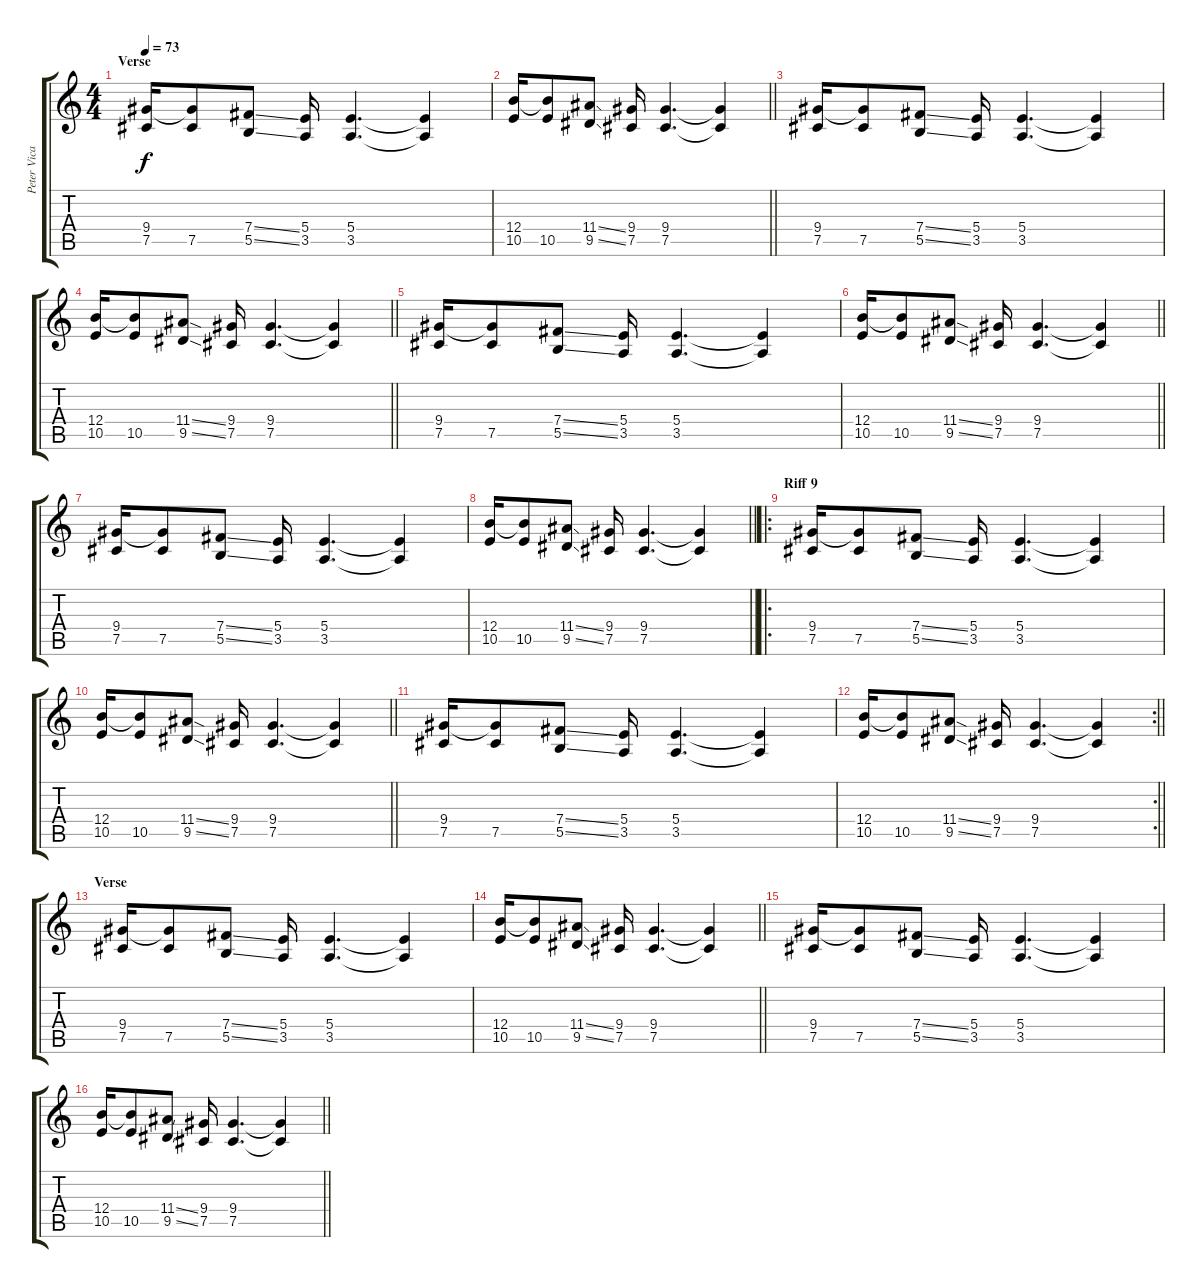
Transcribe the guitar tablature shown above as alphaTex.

\track ("Peter Vicar" "Peter Vica") {instrument distortionguitar}
\staff {score tabs}
\tuning (Db4 Ab3 E3 B2 Gb2 Db2) {hide}
\ts (4 4)
\section ("" "Verse")
\tempo 73
\clef g2
\ks c
(9.4 7.5).16{dy f} (9.4{t} 7.5).8 (7.4{ss} 5.5{ss}).8 (5.4 3.5).16 (5.4 3.5).4{d} (5.4{t} 3.5{t}).4 |
\barLineRight lightlight
(12.4 10.5).16 (12.4{t} 10.5).8 (11.4{ss} 9.5{ss}).8 (9.4 7.5).16 (9.4 7.5).4{d} (9.4{t} 7.5{t}).4 |
(9.4 7.5).16 (9.4{t} 7.5).8 (7.4{ss} 5.5{ss}).8 (5.4 3.5).16 (5.4 3.5).4{d} (5.4{t} 3.5{t}).4 |
\barLineRight lightlight
(12.4 10.5).16 (12.4{t} 10.5).8 (11.4{ss} 9.5{ss}).8 (9.4 7.5).16 (9.4 7.5).4{d} (9.4{t} 7.5{t}).4 |
(9.4 7.5).16 (9.4{t} 7.5).8 (7.4{ss} 5.5{ss}).8 (5.4 3.5).16 (5.4 3.5).4{d} (5.4{t} 3.5{t}).4 |
\barLineRight lightlight
(12.4 10.5).16 (12.4{t} 10.5).8 (11.4{ss} 9.5{ss}).8 (9.4 7.5).16 (9.4 7.5).4{d} (9.4{t} 7.5{t}).4 |
(9.4 7.5).16 (9.4{t} 7.5).8 (7.4{ss} 5.5{ss}).8 (5.4 3.5).16 (5.4 3.5).4{d} (5.4{t} 3.5{t}).4 |
\barLineRight lightlight
(12.4 10.5).16 (12.4{t} 10.5).8 (11.4{ss} 9.5{ss}).8 (9.4 7.5).16 (9.4 7.5).4{d} (9.4{t} 7.5{t}).4 |
\ro
\section ("" "Riff 9")
(9.4 7.5).16 (9.4{t} 7.5).8 (7.4{ss} 5.5{ss}).8 (5.4 3.5).16 (5.4 3.5).4{d} (5.4{t} 3.5{t}).4 |
\barLineRight lightlight
(12.4 10.5).16 (12.4{t} 10.5).8 (11.4{ss} 9.5{ss}).8 (9.4 7.5).16 (9.4 7.5).4{d} (9.4{t} 7.5{t}).4 |
(9.4 7.5).16 (9.4{t} 7.5).8 (7.4{ss} 5.5{ss}).8 (5.4 3.5).16 (5.4 3.5).4{d} (5.4{t} 3.5{t}).4 |
\rc 2
\barLineRight lightlight
(12.4 10.5).16 (12.4{t} 10.5).8 (11.4{ss} 9.5{ss}).8 (9.4 7.5).16 (9.4 7.5).4{d} (9.4{t} 7.5{t}).4 |
\section ("" "Verse")
(9.4 7.5).16 (9.4{t} 7.5).8 (7.4{ss} 5.5{ss}).8 (5.4 3.5).16 (5.4 3.5).4{d} (5.4{t} 3.5{t}).4 |
\barLineRight lightlight
(12.4 10.5).16 (12.4{t} 10.5).8 (11.4{ss} 9.5{ss}).8 (9.4 7.5).16 (9.4 7.5).4{d} (9.4{t} 7.5{t}).4 |
(9.4 7.5).16 (9.4{t} 7.5).8 (7.4{ss} 5.5{ss}).8 (5.4 3.5).16 (5.4 3.5).4{d} (5.4{t} 3.5{t}).4 |
\barLineRight lightlight
(12.4 10.5).16 (12.4{t} 10.5).8 (11.4{ss} 9.5{ss}).8 (9.4 7.5).16 (9.4 7.5).4{d} (9.4{t} 7.5{t}).4
